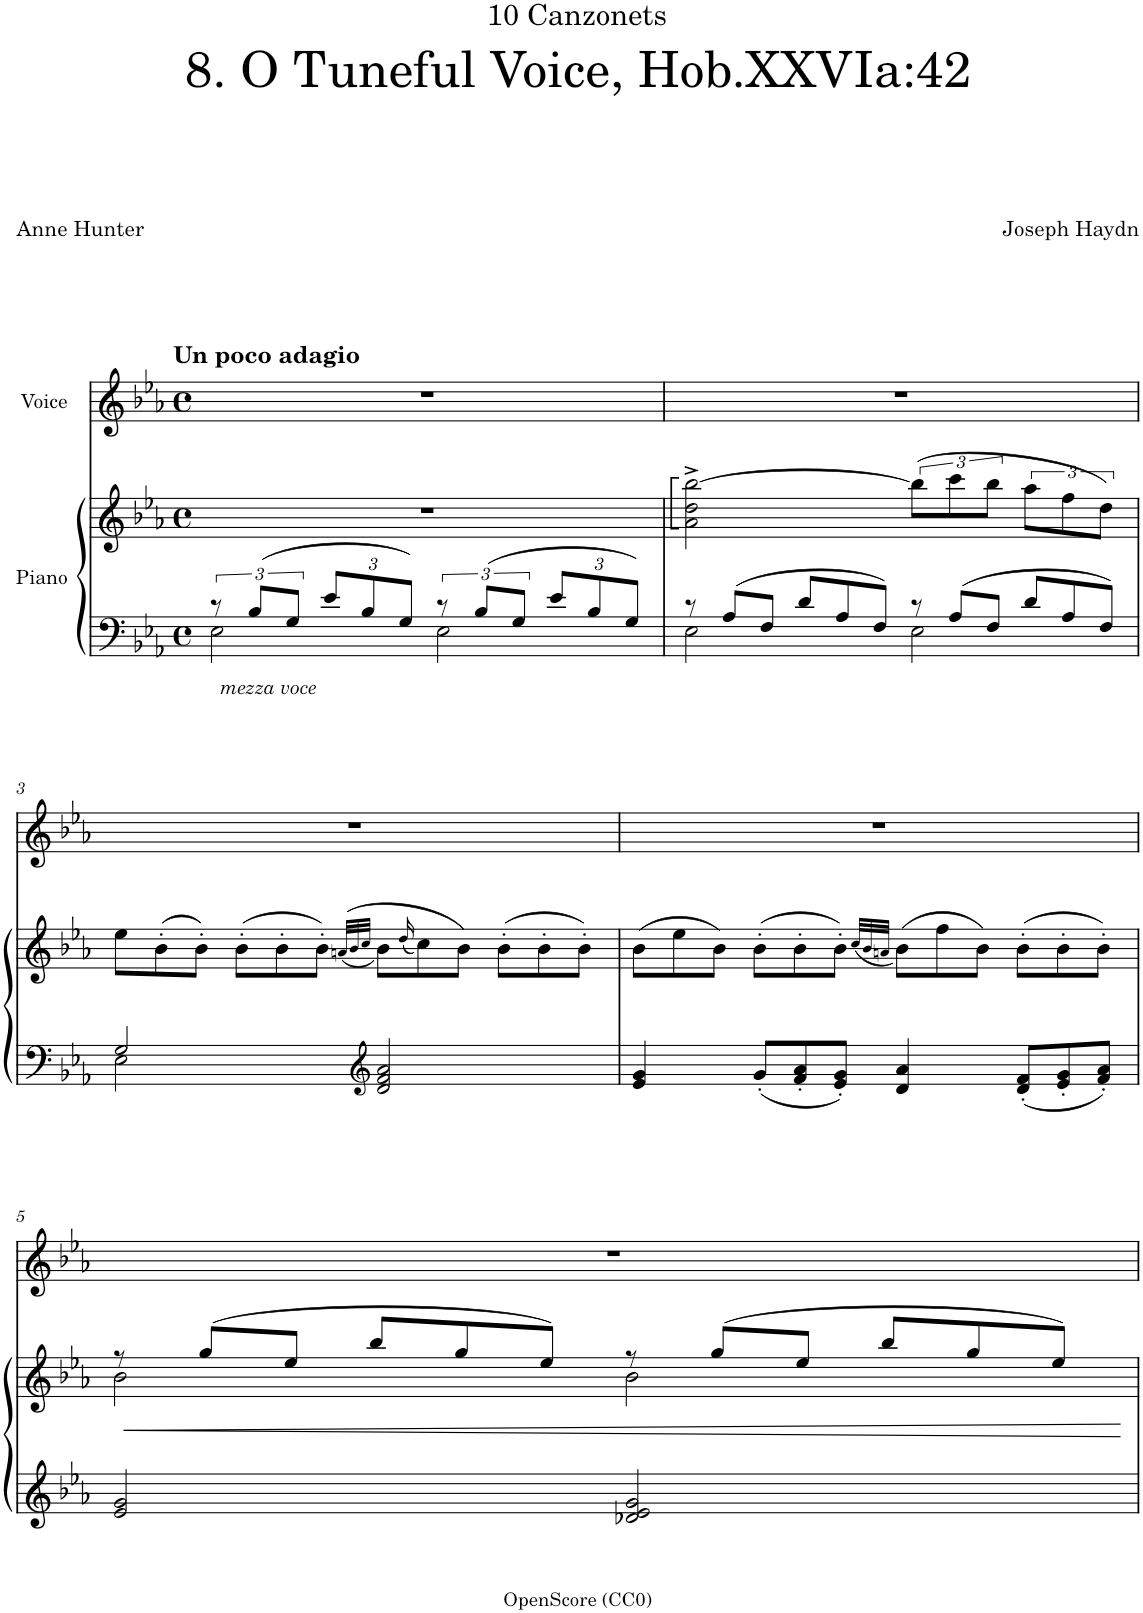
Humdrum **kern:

**kern	**kern	**kern
*part2	*part2	*part1
*staff3	*staff2	*staff1
*I"Piano	*	*I"Voice
*I'Pno	*	*
*clefF4	*clefG2	*clefG2
*k[b-e-a-]	*k[b-e-a-]	*k[b-e-a-]
*M4/4	*M4/4	*M4/4
*met(c)	*met(c)	*met(c)
=1	=1	=1
*^	*	*
!	!	!	!LO:TX:a:B:t=Un poco adagio
!LO:TX:b:i:t=mezza voce	!	!	!
12r	2E-\	1r	1r
12B-/L	.	.	.
12G/J	.	.	.
*Xbrackettup	*	*	*
12e-/L	.	.	.
12B-/	.	.	.
12G/J	.	.	.
*brackettup	*	*	*
12r	2E-\	.	.
12B-/L	.	.	.
12G/J	.	.	.
*Xbrackettup	*	*	*
12e-/L	.	.	.
12B-/	.	.	.
12G/J	.	.	.
=2	=2	=2	=2
*Xtuplet	*	*	*
12r	2E-\	2a-\:^ 2dd\:^ [2bb-\:^	1r
12A-/L	.	.	.
12F/J	.	.	.
12d/L	.	.	.
12A-/	.	.	.
12F/J	.	.	.
12r	2E-\	(12bb-\L]	.
12A-/L	.	12ccc\	.
12F/J	.	12bb-\J	.
12d/L	.	12aa-\L	.
12A-/	.	12ff\	.
12F/J	.	12dd\J)	.
!!LO:LB:g=z
=3	=3	=3	=3
*	*	*Xtuplet	*
2G/	2E-\	12ee-\L	1r
.	.	(12b-'\	.
.	.	12b-'\J)	.
.	.	(12b-'\L	.
.	.	12b-'\	.
.	.	12b-'\J)	.
*clefG2	*	*	*
.	.	((>32qan/LLL	.
.	.	32qb-/	.
.	.	32qcc/JJJ	.
2d/ 2f/ 2a-/	2ryy	12b-\L)	.
.	.	(16qdd/	.
.	.	12cc\)	.
.	.	12b-\J)	.
.	.	(12b-'\L	.
.	.	12b-'\	.
.	.	12b-'\J)	.
*v	*v	*	*
=4	=4	=4
4e-/ 4g/	(12b-\L	1r
.	12ee-\	.
.	12b-\J)	.
12g'/L	(12b-'\L	.
12f/' 12a-/'	12b-'\	.
12e-/' 12g/'J	12b-'\J)	.
.	(32qcc/LLL	.
.	32qb-/	.
.	32qan/JJJ	.
4d/ 4a-/	(12b-\L)	.
.	12ff\	.
.	12b-\J)	.
12d/' 12f/'L	(12b-'\L	.
12e-/' 12g/'	12b-'\	.
12f/' 12a-/'J	12b-'\J)	.
!!LO:LB:g=z
=5	=5	=5
*	*^	*
2e-/ 2g/	12r	2b-\	1r
.	(12gg/L	.	.
.	12ee-/J	.	.
.	12bb-/L	.	.
.	12gg/	.	.
.	12ee-/J)	.	.
2d-X/ 2e-/ 2g/	12r	2b-\	.
.	(12gg/L	.	.
.	12ee-/J	.	.
.	12bb-/L	.	.
.	12gg/	.	.
.	12ee-/J)	.	.
*	*v	*v	*
=	=	=
*-	*-	*-
